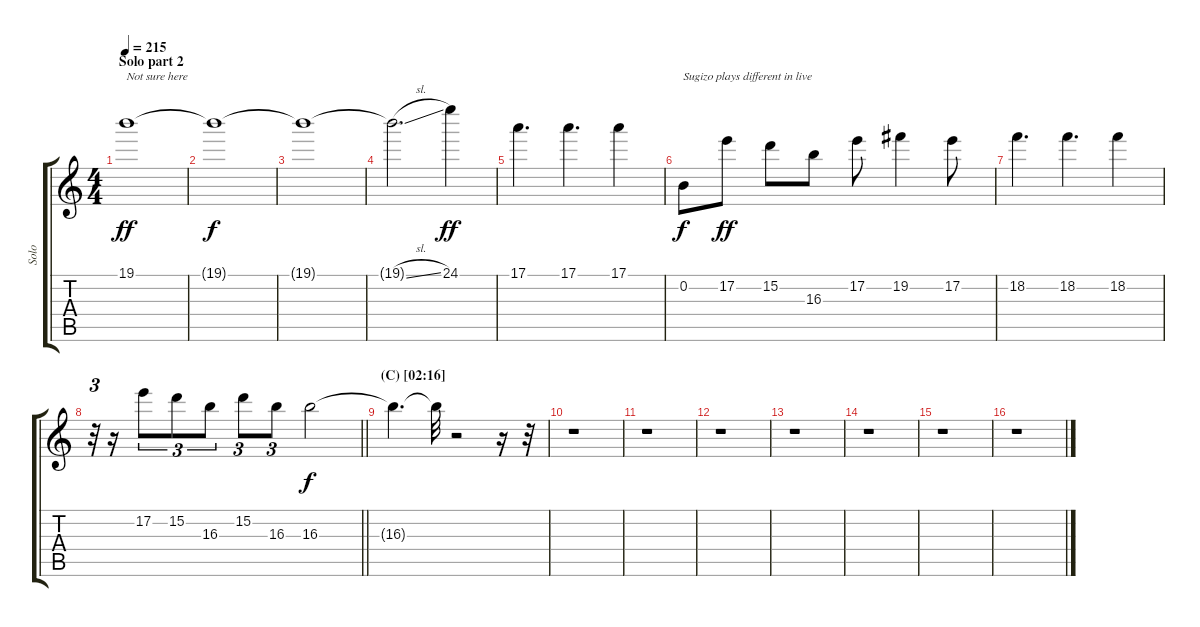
\track ("Solo" "Solo") {instrument distortionguitar}
\staff {score tabs}
\tuning (E4 B3 G3 D3 A2 E2) {hide}
\ts (4 4)
\section ("" "Solo part 2")
\tempo 215
\clef g2
\ks c
19.1.1{txt "Not sure here" dy ff} |
19.1{t}.1{dy f} |
19.1{t}.1 |
19.1{sl t}.2{d} 24.1.4{dy ff} |
17.1.4{d} 17.1.4{d} 17.1.4 |
0.2.8{txt "Sugizo plays different in live" dy f} 17.2.8{dy ff} 15.2.8 16.3.8 17.2.8 19.2.4 17.2.8 |
18.2.4{d} 18.2.4{d} 18.2.4 |
\barLineRight lightlight
r.32{tu (3 2)} r.16 17.2.8{tu (3 2)} 15.2.8{tu (3 2)} 16.3.8{tu (3 2)} 15.2.8{tu (3 2)} 16.3.8{tu (3 2)} 16.3.2{dy f} |
\section ("" "(C) [02:16]")
16.3{t}.4{d} 16.3{t}.32 r.2 r.16 r.32 |
r.1 |
r.1 |
r.1 |
r.1 |
r.1 |
r.1 |
r.1
